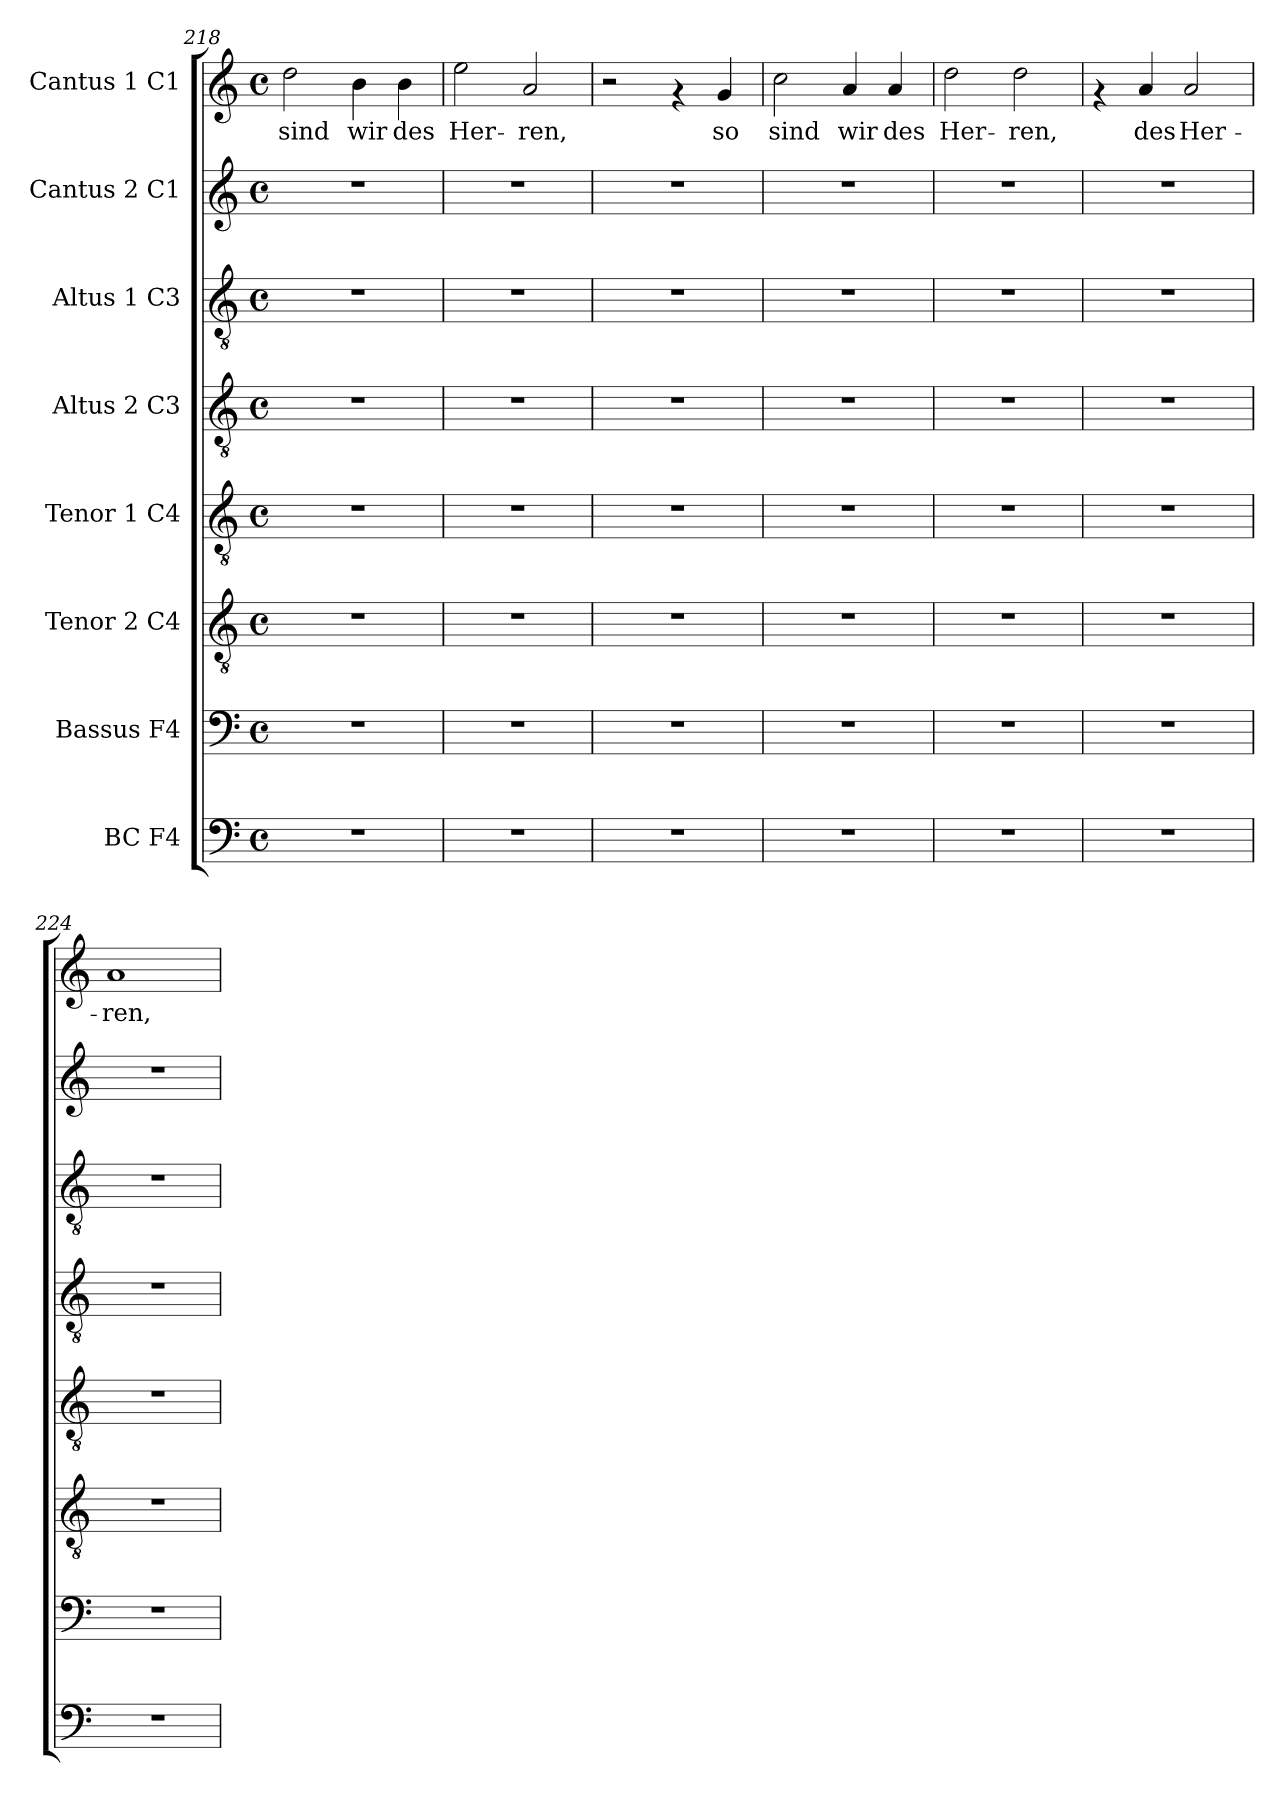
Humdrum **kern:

**kern	**kern	**kern	**kern	**kern	**kern	**kern	**kern	**text
*part8	*part7	*part6	*part5	*part4	*part3	*part2	*part1	*part1
*staff8	*staff7	*staff6	*staff5	*staff4	*staff3	*staff2	*staff1	*staff1
*I"BC  F4	*I"Bassus  F4	*I"Tenor 2  C4	*I"Tenor 1  C4	*I"Altus 2  C3	*I"Altus 1  C3	*I"Cantus 2  C1	*I"Cantus 1  C1	*
!!LO:PB:g=z
*clefF4	*clefF4	*clefGv2	*clefGv2	*clefGv2	*clefGv2	*clefG2	*clefG2	*
*k[]	*k[]	*k[]	*k[]	*k[]	*k[]	*k[]	*k[]	*
*C:	*C:	*C:	*C:	*C:	*C:	*C:	*C:	*
*M4/4	*M4/4	*M4/4	*M4/4	*M4/4	*M4/4	*M4/4	*M4/4	*
*met(c)	*met(c)	*met(c)	*met(c)	*met(c)	*met(c)	*met(c)	*met(c)	*
=218	=218	=218	=218	=218	=218	=218	=218	=218
!	!	!	!	!	!	!	!	!LO:LY:b:cj
1r	1r	1r	1r	1r	1r	1r	2dd\	sind
!	!	!	!	!	!	!	!	!LO:LY:b:cj
.	.	.	.	.	.	.	4b\	wir
!	!	!	!	!	!	!	!	!LO:LY:b:cj
.	.	.	.	.	.	.	4b\	des
=219	=219	=219	=219	=219	=219	=219	=219	=219
!	!	!	!	!	!	!	!	!LO:LY:b:cj
1r	1r	1r	1r	1r	1r	1r	2ee\	Her-
!	!	!	!	!	!	!	!	!LO:LY:b:cj
.	.	.	.	.	.	.	2a/	-ren,
=220	=220	=220	=220	=220	=220	=220	=220	=220
1r	1r	1r	1r	1r	1r	1r	2r	.
.	.	.	.	.	.	.	4rf	.
!	!	!	!	!	!	!	!	!LO:LY:b:cj
.	.	.	.	.	.	.	4g/	so
=221	=221	=221	=221	=221	=221	=221	=221	=221
!	!	!	!	!	!	!	!	!LO:LY:b:cj
1r	1r	1r	1r	1r	1r	1r	2cc\	sind
!	!	!	!	!	!	!	!	!LO:LY:b:cj
.	.	.	.	.	.	.	4a/	wir
!	!	!	!	!	!	!	!	!LO:LY:b:cj
.	.	.	.	.	.	.	4a/	des
=222	=222	=222	=222	=222	=222	=222	=222	=222
!	!	!	!	!	!	!	!	!LO:LY:b:cj
1r	1r	1r	1r	1r	1r	1r	2dd\	Her-
!	!	!	!	!	!	!	!	!LO:LY:b:cj
.	.	.	.	.	.	.	2dd\	-ren,
=223	=223	=223	=223	=223	=223	=223	=223	=223
1r	1r	1r	1r	1r	1r	1r	4rf	.
!	!	!	!	!	!	!	!	!LO:LY:b:cj
.	.	.	.	.	.	.	4a/	des
!	!	!	!	!	!	!	!	!LO:LY:b:cj
.	.	.	.	.	.	.	2a/	Her-
=224	=224	=224	=224	=224	=224	=224	=224	=224
!	!	!	!	!	!	!	!	!LO:LY:b:cj
1r	1r	1r	1r	1r	1r	1r	1a	-ren,
=	=	=	=	=	=	=	=	=
*-	*-	*-	*-	*-	*-	*-	*-	*-
